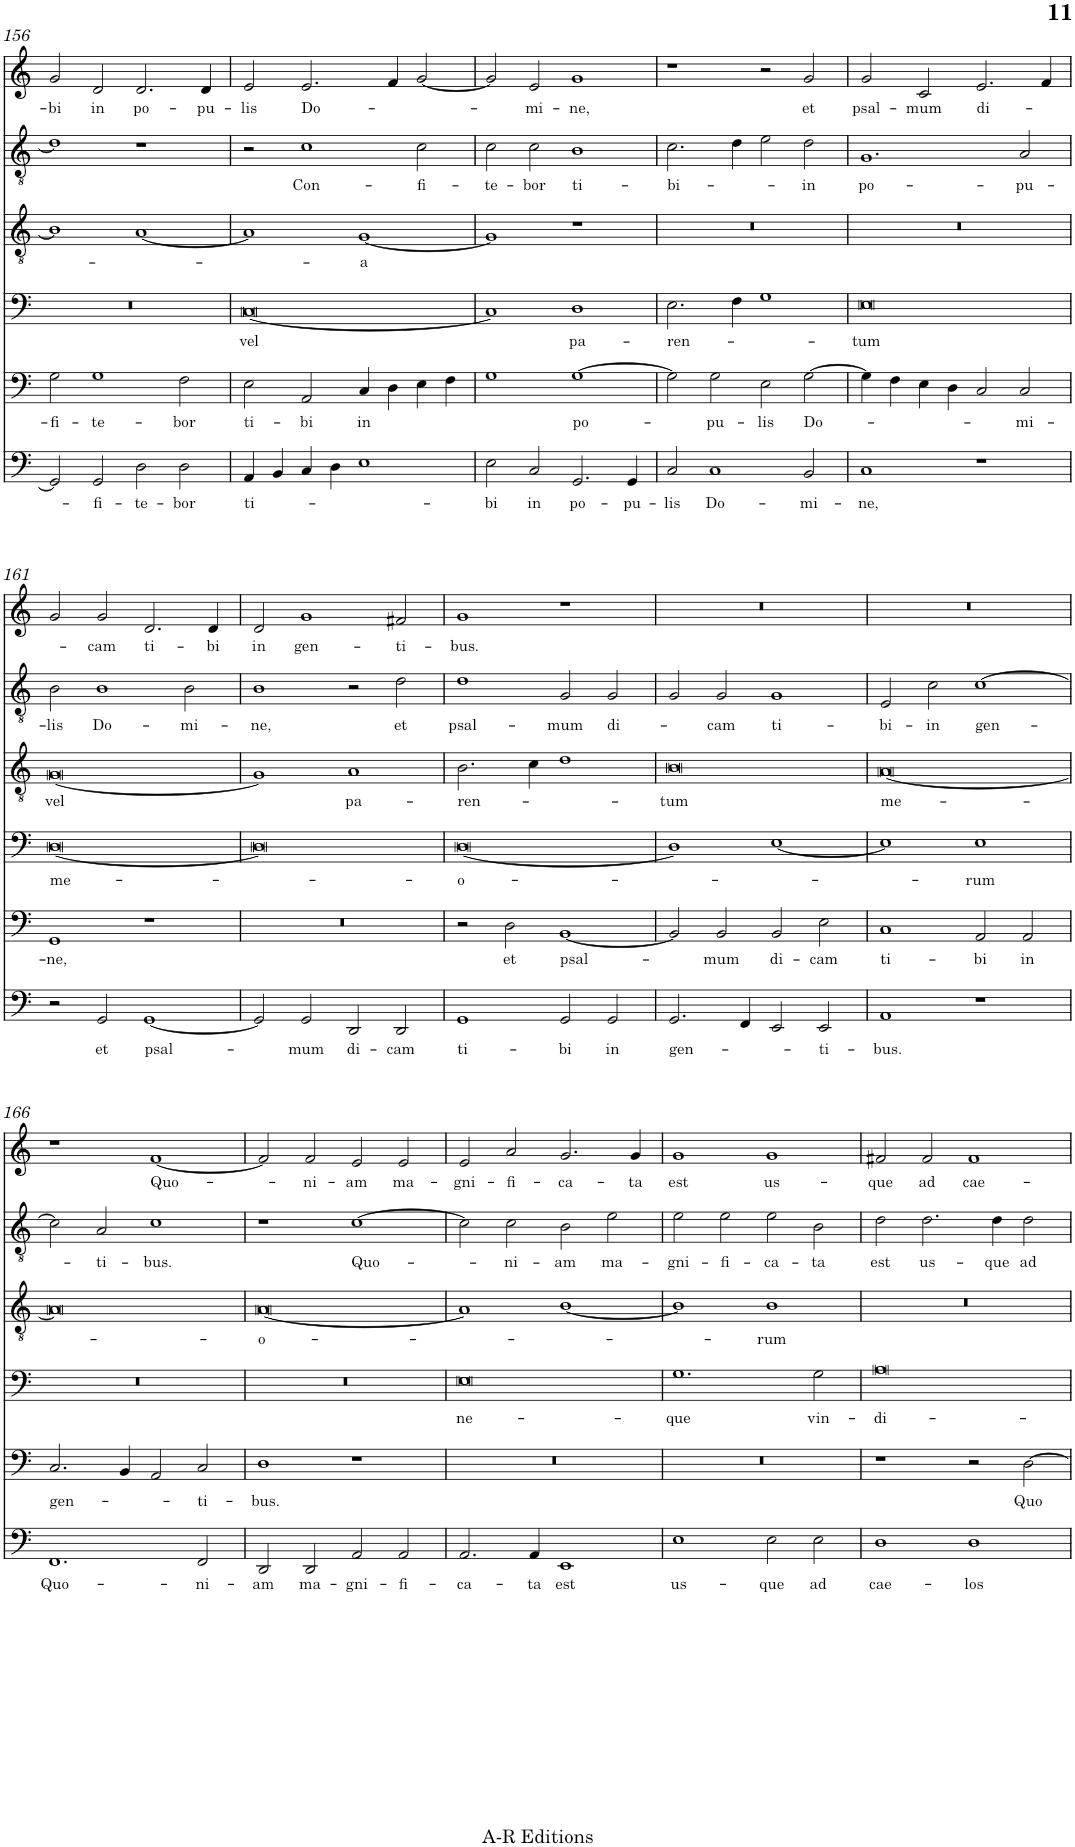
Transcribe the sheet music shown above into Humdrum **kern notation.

**kern	**text	**kern	**text	**kern	**text	**kern	**text	**kern	**text	**kern	**text
*part6	*part6	*part5	*part5	*part4	*part4	*part3	*part3	*part2	*part2	*part1	*part1
*staff6	*staff6	*staff5	*staff5	*staff4	*staff4	*staff3	*staff3	*staff2	*staff2	*staff1	*staff1
*I"Piano	*	*I"Piano	*	*I"Piano	*	*I"Piano	*	*I"Piano	*	*I"Piano	*
*I'Pno	*	*I'Pno	*	*I'Pno	*	*I'Pno	*	*I'Pno	*	*I'Pno	*
!!LO:PB:g=z
*clefF4	*	*clefF4	*	*clefF4	*	*clefGv2	*	*clefGv2	*	*clefG2	*
*k[]	*	*k[]	*	*k[]	*	*k[]	*	*k[]	*	*k[]	*
*M4/2	*	*M4/2	*	*M4/2	*	*M4/2	*	*M4/2	*	*M4/2	*
=156	=156	=156	=156	=156	=156	=156	=156	=156	=156	=156	=156
!	!	!	!LO:LY:b	!	!	!	!	!	!	!	!LO:LY:b
2GG/]	.	2G\	-fi-	0r	.	1B]	.	1d]	.	2g/	-bi
!	!LO:LY:b	!	!LO:LY:b	!	!	!	!	!	!	!	!LO:LY:b
2GG/	-fi­-	1G	-te-	.	.	.	.	.	.	2d/	in
!	!LO:LY:b	!	!	!	!	!	!	!	!	!	!LO:LY:b
2D\	-te-	.	.	.	.	[1A	.	1r	.	2.d/	po-
!	!LO:LY:b	!	!LO:LY:b	!	!	!	!	!	!	!	!
2D\	-bor	2F\	-bor	.	.	.	.	.	.	.	.
!	!	!	!	!	!	!	!	!	!	!	!LO:LY:b
.	.	.	.	.	.	.	.	.	.	4d/	-pu-
=157	=157	=157	=157	=157	=157	=157	=157	=157	=157	=157	=157
!	!LO:LY:b	!	!LO:LY:b	!	!LO:LY:b	!	!	!	!	!	!LO:LY:b
4AA/	ti­-	2E\	ti­-	[0C	vel	1A]	.	2r	.	2e/	-lis
4BB/	.	.	.	.	.	.	.	.	.	.	.
!	!	!	!LO:LY:b	!	!	!	!	!	!LO:LY:b	!	!LO:LY:b
4C/	.	2AA/	-bi	.	.	.	.	1c	Con-	2.e/	Do-
4D\	.	.	.	.	.	.	.	.	.	.	.
!	!	!	!LO:LY:b	!	!	!	!LO:LY:b	!	!	!	!
1E	.	4C/	in	.	.	[1G	-a	.	.	.	.
.	.	4D\	.	.	.	.	.	.	.	4f/	.
!	!	!	!	!	!	!	!	!	!LO:LY:b	!	!
.	.	4E\	.	.	.	.	.	2c\	-fi-	[2g/	.
.	.	4F\	.	.	.	.	.	.	.	.	.
=158	=158	=158	=158	=158	=158	=158	=158	=158	=158	=158	=158
!	!LO:LY:b	!	!	!	!	!	!	!	!LO:LY:b	!	!
2E\	-bi	1G	.	1C]	.	1G]	.	2c\	-te-	2g/]	.
!	!LO:LY:b	!	!	!	!	!	!	!	!LO:LY:b	!	!LO:LY:b
2C/	in	.	.	.	.	.	.	2c\	-bor	2e/	-mi­-
!	!LO:LY:b	!	!LO:LY:b	!	!LO:LY:b	!	!	!	!LO:LY:b	!	!LO:LY:b
2.GG/	po-	[1G	po­-	1D	pa-	1r	.	1B	ti-	1g	-ne,
!	!LO:LY:b	!	!	!	!	!	!	!	!	!	!
4GG/	-pu­-	.	.	.	.	.	.	.	.	.	.
=159	=159	=159	=159	=159	=159	=159	=159	=159	=159	=159	=159
!	!LO:LY:b	!	!	!	!LO:LY:b	!	!	!	!LO:LY:b	!	!
2C/	-lis	2G\]	.	2.E\	-ren-	0r	.	2.c\	-bi-	1r	.
!	!LO:LY:b	!	!LO:LY:b	!	!	!	!	!	!	!	!
1C	Do­-	2G\	-pu­-	.	.	.	.	.	.	.	.
.	.	.	.	4F\	.	.	.	4d\	.	.	.
!	!	!	!LO:LY:b	!	!	!	!	!	!	!	!
.	.	2E\	-lis	1G	.	.	.	2e\	.	2r	.
!	!LO:LY:b	!	!LO:LY:b	!	!	!	!	!	!LO:LY:b	!	!LO:LY:b
2BB/	-mi-	[2G\	Do-	.	.	.	.	2d\	-in	2g/	et
=160	=160	=160	=160	=160	=160	=160	=160	=160	=160	=160	=160
!	!LO:LY:b	!	!	!	!LO:LY:b	!	!	!	!LO:LY:b	!	!LO:LY:b
1C	-ne,	4G\]	.	0E	-tum	0r	.	1.G	po-	2g/	psal-
.	.	4F\	.	.	.	.	.	.	.	.	.
!	!	!	!	!	!	!	!	!	!	!	!LO:LY:b
.	.	4E\	.	.	.	.	.	.	.	2c/	-mum
.	.	4D\	.	.	.	.	.	.	.	.	.
!	!	!	!	!	!	!	!	!	!	!	!LO:LY:b
1r	.	2C/	.	.	.	.	.	.	.	2.e/	di­-
!	!	!	!LO:LY:b	!	!	!	!	!	!LO:LY:b	!	!
.	.	2C/	-mi­-	.	.	.	.	2A/	-pu­-	.	.
.	.	.	.	.	.	.	.	.	.	4f/	.
!!LO:LB:g=z
=161	=161	=161	=161	=161	=161	=161	=161	=161	=161	=161	=161
!	!	!	!LO:LY:b	!	!LO:LY:b	!	!LO:LY:b	!	!LO:LY:b	!	!
2r	.	1GG	-ne,	[0D	me­-	[0G	vel	2B\	-lis	2g/	.
!	!LO:LY:b	!	!	!	!	!	!	!	!LO:LY:b	!	!LO:LY:b
2GG/	et	.	.	.	.	.	.	1B	Do­-	2g/	-cam
!	!LO:LY:b	!	!	!	!	!	!	!	!	!	!LO:LY:b
[1GG	psal­-	1r	.	.	.	.	.	.	.	2.d/	ti­-
!	!	!	!	!	!	!	!	!	!LO:LY:b	!	!
.	.	.	.	.	.	.	.	2B\	-mi-	.	.
!	!	!	!	!	!	!	!	!	!	!	!LO:LY:b
.	.	.	.	.	.	.	.	.	.	4d/	-bi
=162	=162	=162	=162	=162	=162	=162	=162	=162	=162	=162	=162
!	!	!	!	!	!	!	!	!	!LO:LY:b	!	!LO:LY:b
2GG/]	.	0r	.	0D]	.	1G]	.	1B	-ne,	2d/	in
!	!LO:LY:b	!	!	!	!	!	!	!	!	!	!LO:LY:b
2GG/	-mum	.	.	.	.	.	.	.	.	1g	gen­-
!	!LO:LY:b	!	!	!	!	!	!LO:LY:b	!	!	!	!
2DD/	di-	.	.	.	.	1A	pa­-	2r	.	.	.
!	!LO:LY:b	!	!	!	!	!	!	!	!LO:LY:b	!	!LO:LY:b
2DD/	-cam	.	.	.	.	.	.	2d\	et	2f#X/	-ti-
=163	=163	=163	=163	=163	=163	=163	=163	=163	=163	=163	=163
!	!LO:LY:b	!	!	!	!LO:LY:b	!	!LO:LY:b	!	!LO:LY:b	!	!LO:LY:b
1GG	ti-	2r	.	[0D	-o-	2.B\	-ren-	1d	psal-	1g	-bus.
!	!	!	!LO:LY:b	!	!	!	!	!	!	!	!
.	.	2D\	et	.	.	.	.	.	.	.	.
.	.	.	.	.	.	4c\	.	.	.	.	.
!	!LO:LY:b	!	!LO:LY:b	!	!	!	!	!	!LO:LY:b	!	!
2GG/	-bi	[1BB	psal-	.	.	1d	.	2G/	-mum	1r	.
!	!LO:LY:b	!	!	!	!	!	!	!	!LO:LY:b	!	!
2GG/	in	.	.	.	.	.	.	2G/	di-	.	.
=164	=164	=164	=164	=164	=164	=164	=164	=164	=164	=164	=164
!	!LO:LY:b	!	!	!	!	!	!LO:LY:b	!	!	!	!
2.GG/	gen-	2BB/]	.	1D]	.	0B	-tum	2G/	.	0r	.
!	!	!	!LO:LY:b	!	!	!	!	!	!LO:LY:b	!	!
.	.	2BB/	-mum	.	.	.	.	2G/	-cam	.	.
4FF/	.	.	.	.	.	.	.	.	.	.	.
!	!	!	!LO:LY:b	!	!	!	!	!	!LO:LY:b	!	!
2EE/	.	2BB/	di-	[1E	.	.	.	1G	ti-	.	.
!	!LO:LY:b	!	!LO:LY:b	!	!	!	!	!	!	!	!
2EE/	-ti-	2E\	-cam	.	.	.	.	.	.	.	.
=165	=165	=165	=165	=165	=165	=165	=165	=165	=165	=165	=165
!	!LO:LY:b	!	!LO:LY:b	!	!	!	!LO:LY:b	!	!LO:LY:b	!	!
1AA	-bus.	1C	ti-	1E]	.	[0A	me-	2E/	-bi-	0r	.
!	!	!	!	!	!	!	!	!	!LO:LY:b	!	!
.	.	.	.	.	.	.	.	2c\	-in	.	.
!	!	!	!LO:LY:b	!	!LO:LY:b	!	!	!	!LO:LY:b	!	!
1r	.	2AA/	-bi	1E	-rum	.	.	[1c	gen-	.	.
!	!	!	!LO:LY:b	!	!	!	!	!	!	!	!
.	.	2AA/	in	.	.	.	.	.	.	.	.
!!LO:LB:g=z
=166	=166	=166	=166	=166	=166	=166	=166	=166	=166	=166	=166
!	!LO:LY:b	!	!LO:LY:b	!	!	!	!	!	!	!	!
1.FF	Quo­-	2.C/	gen-	0r	.	0A]	.	2c\]	.	1r	.
!	!	!	!	!	!	!	!	!	!LO:LY:b	!	!
.	.	.	.	.	.	.	.	2A/	-ti-	.	.
.	.	4BB/	.	.	.	.	.	.	.	.	.
!	!	!	!	!	!	!	!	!	!LO:LY:b	!	!LO:LY:b
.	.	2AA/	.	.	.	.	.	1c	-bus.	[1f	Quo-
!	!LO:LY:b	!	!LO:LY:b	!	!	!	!	!	!	!	!
2FF/	-ni-	2C/	-ti­-	.	.	.	.	.	.	.	.
=167	=167	=167	=167	=167	=167	=167	=167	=167	=167	=167	=167
!	!LO:LY:b	!	!LO:LY:b	!	!	!	!LO:LY:b	!	!	!	!
2DD/	-am	1D	-bus.	0r	.	[0A	-o-	1r	.	2f/]	.
!	!LO:LY:b	!	!	!	!	!	!	!	!	!	!LO:LY:b
2DD/	ma-	.	.	.	.	.	.	.	.	2f/	-ni­-
!	!LO:LY:b	!	!	!	!	!	!	!	!LO:LY:b	!	!LO:LY:b
2AA/	-gni-	1r	.	.	.	.	.	[1c	Quo-	2e/	-am
!	!LO:LY:b	!	!	!	!	!	!	!	!	!	!LO:LY:b
2AA/	-fi­-	.	.	.	.	.	.	.	.	2e/	ma-
=168	=168	=168	=168	=168	=168	=168	=168	=168	=168	=168	=168
!	!LO:LY:b	!	!	!	!LO:LY:b	!	!	!	!	!	!LO:LY:b
2.AA/	-ca-	0r	.	0E	ne­-	1A]	.	2c\]	.	2e/	-gni-
!	!	!	!	!	!	!	!	!	!LO:LY:b	!	!LO:LY:b
.	.	.	.	.	.	.	.	2c\	-ni­-	2a/	-fi­-
!	!LO:LY:b	!	!	!	!	!	!	!	!	!	!
4AA/	-ta	.	.	.	.	.	.	.	.	.	.
!	!LO:LY:b	!	!	!	!	!	!	!	!LO:LY:b	!	!LO:LY:b
1EE	est	.	.	.	.	[1B	.	2B\	-am	2.g/	-ca­-
!	!	!	!	!	!	!	!	!	!LO:LY:b	!	!
.	.	.	.	.	.	.	.	2e\	ma-	.	.
!	!	!	!	!	!	!	!	!	!	!	!LO:LY:b
.	.	.	.	.	.	.	.	.	.	4g/	-ta
=169	=169	=169	=169	=169	=169	=169	=169	=169	=169	=169	=169
!	!LO:LY:b	!	!	!	!LO:LY:b	!	!	!	!LO:LY:b	!	!LO:LY:b
1E	us-	0r	.	1.G	-que	1B]	.	2e\	-gni-	1g	est
!	!	!	!	!	!	!	!	!	!LO:LY:b	!	!
.	.	.	.	.	.	.	.	2e\	-fi-	.	.
!	!LO:LY:b	!	!	!	!	!	!LO:LY:b	!	!LO:LY:b	!	!LO:LY:b
2E\	-que	.	.	.	.	1B	-rum	2e\	-ca-	1g	us-
!	!LO:LY:b	!	!	!	!LO:LY:b	!	!	!	!LO:LY:b	!	!
2E\	ad	.	.	2G\	vin-	.	.	2B\	-ta	.	.
=170	=170	=170	=170	=170	=170	=170	=170	=170	=170	=170	=170
!	!LO:LY:b	!	!	!	!LO:LY:b	!	!	!	!LO:LY:b	!	!LO:LY:b
1D	cae-	1r	.	0A	di-	0r	.	2d\	est	2f#X/	-que
!	!	!	!	!	!	!	!	!	!LO:LY:b	!	!LO:LY:b
.	.	.	.	.	.	.	.	2.d\	us-	2f#/	ad
!	!LO:LY:b	!	!	!	!	!	!	!	!	!	!LO:LY:b
1D	-los	2r	.	.	.	.	.	.	.	1f#	cae-
!	!	!	!	!	!	!	!	!	!LO:LY:b	!	!
.	.	.	.	.	.	.	.	4d\	-que	.	.
!	!	!	!LO:LY:b	!	!	!	!	!	!LO:LY:b	!	!
.	.	[2D\	Quo	.	.	.	.	2d\	ad	.	.
=	=	=	=	=	=	=	=	=	=	=	=
*-	*-	*-	*-	*-	*-	*-	*-	*-	*-	*-	*-
